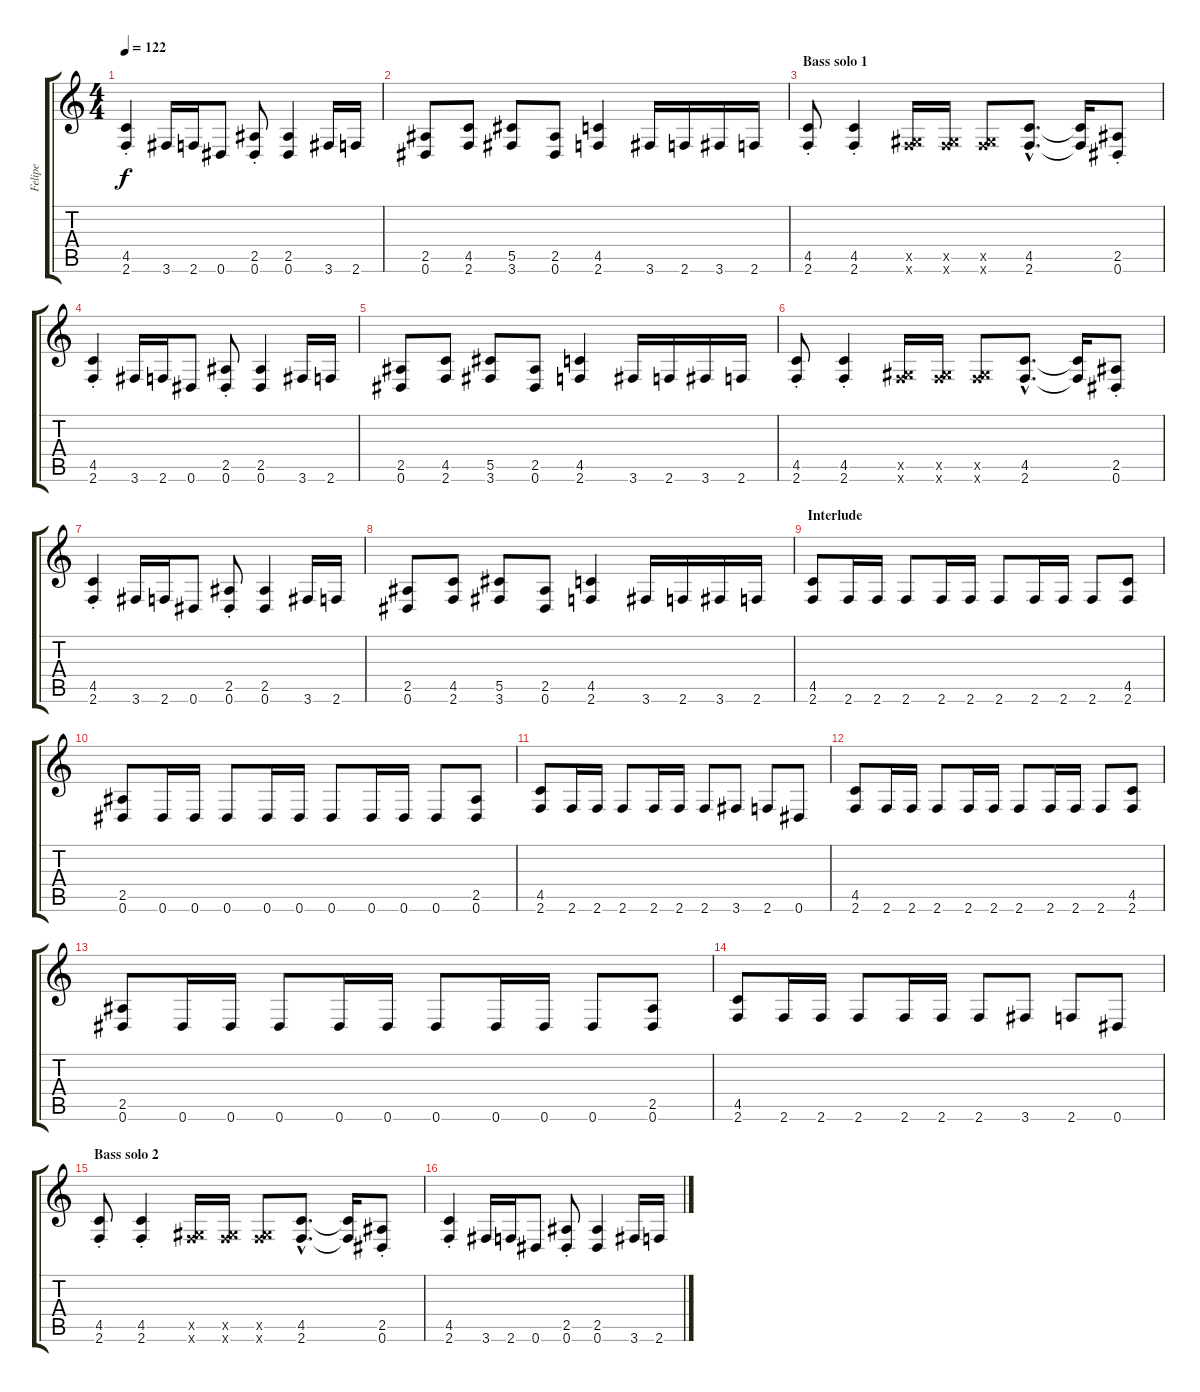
\track ("Felipe " "Felipe ") {instrument distortionguitar}
\staff {score tabs}
\tuning (Eb4 Bb3 Gb3 Db3 Ab2 Eb2) {hide}
\ts (4 4)
\tempo 122
\clef g2
\ks c
(4.5{st} 2.6{st}).4{dy f} 3.6.16 2.6.16 0.6.8 (2.5{st} 0.6{st}).8 (2.5 0.6).4 3.6.16 2.6.16 |
(2.5 0.6).8 (4.5 2.6).8 (5.5 3.6).8 (2.5 0.6).8 (4.5 2.6).4 3.6.16 2.6.16 3.6.16 2.6.16 |
\section ("" "Bass solo 1")
(4.5{st} 2.6{st}).8 (4.5{st} 2.6{st}).4 (0.5{x} 2.6{x}).16 (0.5{x} 2.6{x}).16 (0.5{x} 2.6{x}).8 (4.5{hac} 2.6{hac}).8{d} (4.5{t} 2.6{t}).16 (2.5{st} 0.6{st}).8 |
(4.5{st} 2.6{st}).4 3.6.16 2.6.16 0.6.8 (2.5{st} 0.6{st}).8 (2.5 0.6).4 3.6.16 2.6.16 |
(2.5 0.6).8 (4.5 2.6).8 (5.5 3.6).8 (2.5 0.6).8 (4.5 2.6).4 3.6.16 2.6.16 3.6.16 2.6.16 |
(4.5{st} 2.6{st}).8 (4.5{st} 2.6{st}).4 (0.5{x} 2.6{x}).16 (0.5{x} 2.6{x}).16 (0.5{x} 2.6{x}).8 (4.5{hac} 2.6{hac}).8{d} (4.5{t} 2.6{t}).16 (2.5{st} 0.6{st}).8 |
(4.5{st} 2.6{st}).4 3.6.16 2.6.16 0.6.8 (2.5{st} 0.6{st}).8 (2.5 0.6).4 3.6.16 2.6.16 |
(2.5 0.6).8 (4.5 2.6).8 (5.5 3.6).8 (2.5 0.6).8 (4.5 2.6).4 3.6.16 2.6.16 3.6.16 2.6.16 |
\section ("" "Interlude")
(4.5 2.6).8 2.6.16 2.6.16 2.6.8 2.6.16 2.6.16 2.6.8 2.6.16 2.6.16 2.6.8 (4.5 2.6).8 |
(2.5 0.6).8 0.6.16 0.6.16 0.6.8 0.6.16 0.6.16 0.6.8 0.6.16 0.6.16 0.6.8 (2.5 0.6).8 |
(4.5 2.6).8 2.6.16 2.6.16 2.6.8 2.6.16 2.6.16 2.6.8 3.6.8 2.6.8 0.6.8 |
(4.5 2.6).8 2.6.16 2.6.16 2.6.8 2.6.16 2.6.16 2.6.8 2.6.16 2.6.16 2.6.8 (4.5 2.6).8 |
(2.5 0.6).8 0.6.16 0.6.16 0.6.8 0.6.16 0.6.16 0.6.8 0.6.16 0.6.16 0.6.8 (2.5 0.6).8 |
(4.5 2.6).8 2.6.16 2.6.16 2.6.8 2.6.16 2.6.16 2.6.8 3.6.8 2.6.8 0.6.8 |
\section ("" "Bass solo 2")
(4.5{st} 2.6{st}).8 (4.5{st} 2.6{st}).4 (0.5{x} 2.6{x}).16 (0.5{x} 2.6{x}).16 (0.5{x} 2.6{x}).8 (4.5{hac} 2.6{hac}).8{d} (4.5{t} 2.6{t}).16 (2.5{st} 0.6{st}).8 |
(4.5{st} 2.6{st}).4 3.6.16 2.6.16 0.6.8 (2.5{st} 0.6{st}).8 (2.5 0.6).4 3.6.16 2.6.16
